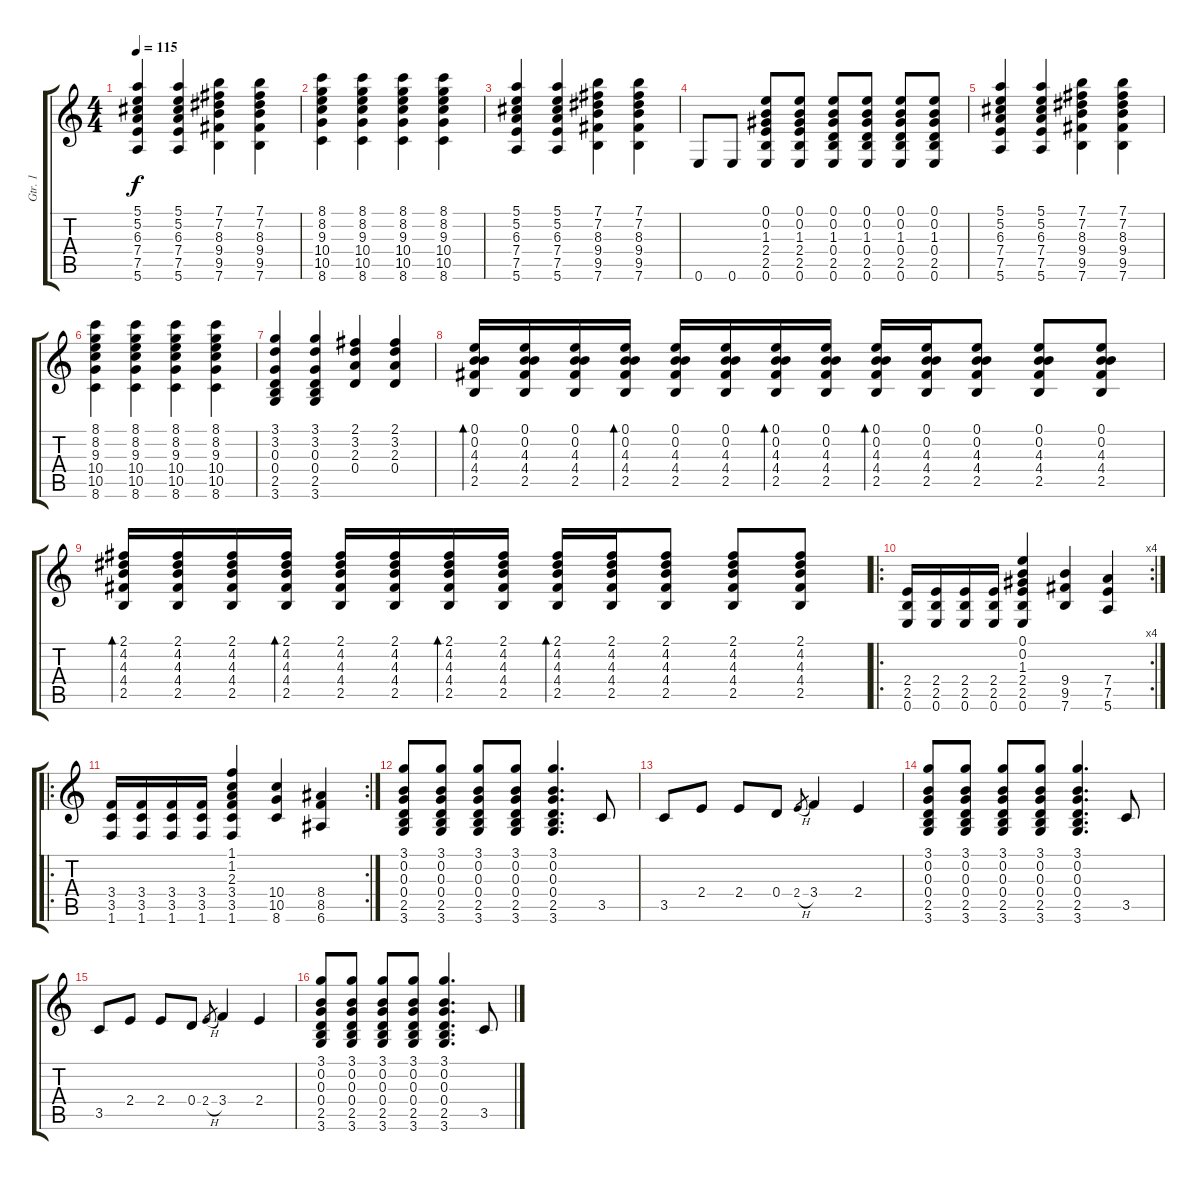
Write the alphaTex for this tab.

\track ("Gtr. 1" "Gtr. 1") {instrument acousticguitarsteel}
\staff {score tabs}
\tuning (E4 B3 G3 D3 A2 E2) {hide}
\ts (4 4)
\tempo 115
\clef g2
\ks c
(5.1 5.2 6.3 7.4 7.5 5.6).4{dy f} (5.1 5.2 6.3 7.4 7.5 5.6).4 (7.1 7.2 8.3 9.4 9.5 7.6).4 (7.1 7.2 8.3 9.4 9.5 7.6).4 |
(8.1 8.2 9.3 10.4 10.5 8.6).4 (8.1 8.2 9.3 10.4 10.5 8.6).4 (8.1 8.2 9.3 10.4 10.5 8.6).4 (8.1 8.2 9.3 10.4 10.5 8.6).4 |
(5.1 5.2 6.3 7.4 7.5 5.6).4 (5.1 5.2 6.3 7.4 7.5 5.6).4 (7.1 7.2 8.3 9.4 9.5 7.6).4 (7.1 7.2 8.3 9.4 9.5 7.6).4 |
0.6.8 0.6.8 (0.1 0.2 1.3 2.4 2.5 0.6).8 (0.1 0.2 1.3 2.4 2.5 0.6).8 (0.1 0.2 1.3 0.4 2.5 0.6).8 (0.1 0.2 1.3 0.4 2.5 0.6).8 (0.1 0.2 1.3 0.4 2.5 0.6).8 (0.1 0.2 1.3 0.4 2.5 0.6).8 |
(5.1 5.2 6.3 7.4 7.5 5.6).4 (5.1 5.2 6.3 7.4 7.5 5.6).4 (7.1 7.2 8.3 9.4 9.5 7.6).4 (7.1 7.2 8.3 9.4 9.5 7.6).4 |
(8.1 8.2 9.3 10.4 10.5 8.6).4 (8.1 8.2 9.3 10.4 10.5 8.6).4 (8.1 8.2 9.3 10.4 10.5 8.6).4 (8.1 8.2 9.3 10.4 10.5 8.6).4 |
(3.1 3.2 0.3 0.4 2.5 3.6).4 (3.1 3.2 0.3 0.4 2.5 3.6).4 (2.1 3.2 2.3 0.4).4 (2.1 3.2 2.3 0.4).4 |
(0.1 0.2 4.3 4.4 2.5).16{bd 240} (0.1 0.2 4.3 4.4 2.5).16 (0.1 0.2 4.3 4.4 2.5).16 (0.1 0.2 4.3 4.4 2.5).16{bd 240} (0.1 0.2 4.3 4.4 2.5).16 (0.1 0.2 4.3 4.4 2.5).16 (0.1 0.2 4.3 4.4 2.5).16{bd 240} (0.1 0.2 4.3 4.4 2.5).16 (0.1 0.2 4.3 4.4 2.5).16{bd 240} (0.1 0.2 4.3 4.4 2.5).16 (0.1 0.2 4.3 4.4 2.5).8 (0.1 0.2 4.3 4.4 2.5).8 (0.1 0.2 4.3 4.4 2.5).8 |
(2.1 4.2 4.3 4.4 2.5).16{bd 240} (2.1 4.2 4.3 4.4 2.5).16 (2.1 4.2 4.3 4.4 2.5).16 (2.1 4.2 4.3 4.4 2.5).16{bd 240} (2.1 4.2 4.3 4.4 2.5).16 (2.1 4.2 4.3 4.4 2.5).16 (2.1 4.2 4.3 4.4 2.5).16{bd 240} (2.1 4.2 4.3 4.4 2.5).16 (2.1 4.2 4.3 4.4 2.5).16{bd 240} (2.1 4.2 4.3 4.4 2.5).16 (2.1 4.2 4.3 4.4 2.5).8 (2.1 4.2 4.3 4.4 2.5).8 (2.1 4.2 4.3 4.4 2.5).8 |
\ro
\rc 4
(2.4 2.5 0.6).16 (2.4 2.5 0.6).16 (2.4 2.5 0.6).16 (2.4 2.5 0.6).16 (0.1 0.2 1.3 2.4 2.5 0.6).4 (9.4 9.5 7.6).4 (7.4 7.5 5.6).4 |
\ro
\rc 2
(3.4 3.5 1.6).16 (3.4 3.5 1.6).16 (3.4 3.5 1.6).16 (3.4 3.5 1.6).16 (1.1 1.2 2.3 3.4 3.5 1.6).4 (10.4 10.5 8.6).4 (8.4 8.5 6.6).4 |
(3.1 0.2 0.3 0.4 2.5 3.6).8 (3.1 0.2 0.3 0.4 2.5 3.6).8 (3.1 0.2 0.3 0.4 2.5 3.6).8 (3.1 0.2 0.3 0.4 2.5 3.6).8 (3.1 0.2 0.3 0.4 2.5 3.6).4{d} 3.5.8 |
3.5.8 2.4.8 2.4.8 0.4.8 2.4{h}.8{gr} 3.4.4 2.4.4 |
(3.1 0.2 0.3 0.4 2.5 3.6).8 (3.1 0.2 0.3 0.4 2.5 3.6).8 (3.1 0.2 0.3 0.4 2.5 3.6).8 (3.1 0.2 0.3 0.4 2.5 3.6).8 (3.1 0.2 0.3 0.4 2.5 3.6).4{d} 3.5.8 |
3.5.8 2.4.8 2.4.8 0.4.8 2.4{h}.8{gr} 3.4.4 2.4.4 |
(3.1 0.2 0.3 0.4 2.5 3.6).8 (3.1 0.2 0.3 0.4 2.5 3.6).8 (3.1 0.2 0.3 0.4 2.5 3.6).8 (3.1 0.2 0.3 0.4 2.5 3.6).8 (3.1 0.2 0.3 0.4 2.5 3.6).4{d} 3.5.8
